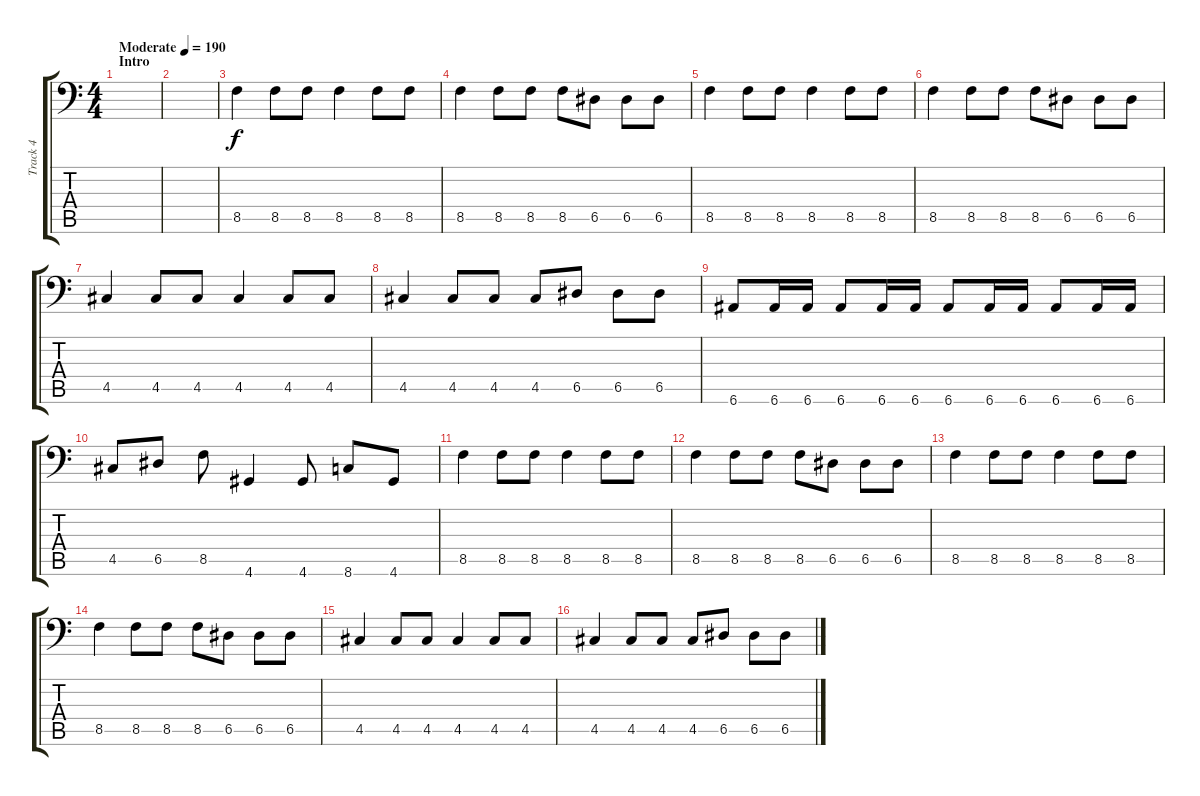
\track ("Track 4" "Track 4") {instrument electricbasspick}
\staff {score tabs}
\tuning (E3 B2 G2 D2 A1 E1) {hide}
\ts (4 4)
\section ("" "Intro")
\tempo (190 "Moderate")
\clef f4
\ks c
|
|
8.5.4 8.5.8 8.5.8 8.5.4 8.5.8 8.5.8 |
8.5.4 8.5.8 8.5.8 8.5.8 6.5.8 6.5.8 6.5.8 |
8.5.4 8.5.8 8.5.8 8.5.4 8.5.8 8.5.8 |
8.5.4 8.5.8 8.5.8 8.5.8 6.5.8 6.5.8 6.5.8 |
4.5.4 4.5.8 4.5.8 4.5.4 4.5.8 4.5.8 |
4.5.4 4.5.8 4.5.8 4.5.8 6.5.8 6.5.8 6.5.8 |
6.6.8 6.6.16 6.6.16 6.6.8 6.6.16 6.6.16 6.6.8 6.6.16 6.6.16 6.6.8 6.6.16 6.6.16 |
4.5.8 6.5.8 8.5.8 4.6.4 4.6.8 8.6.8 4.6.8 |
8.5.4 8.5.8 8.5.8 8.5.4 8.5.8 8.5.8 |
8.5.4 8.5.8 8.5.8 8.5.8 6.5.8 6.5.8 6.5.8 |
8.5.4 8.5.8 8.5.8 8.5.4 8.5.8 8.5.8 |
8.5.4 8.5.8 8.5.8 8.5.8 6.5.8 6.5.8 6.5.8 |
4.5.4 4.5.8 4.5.8 4.5.4 4.5.8 4.5.8 |
4.5.4 4.5.8 4.5.8 4.5.8 6.5.8 6.5.8 6.5.8
